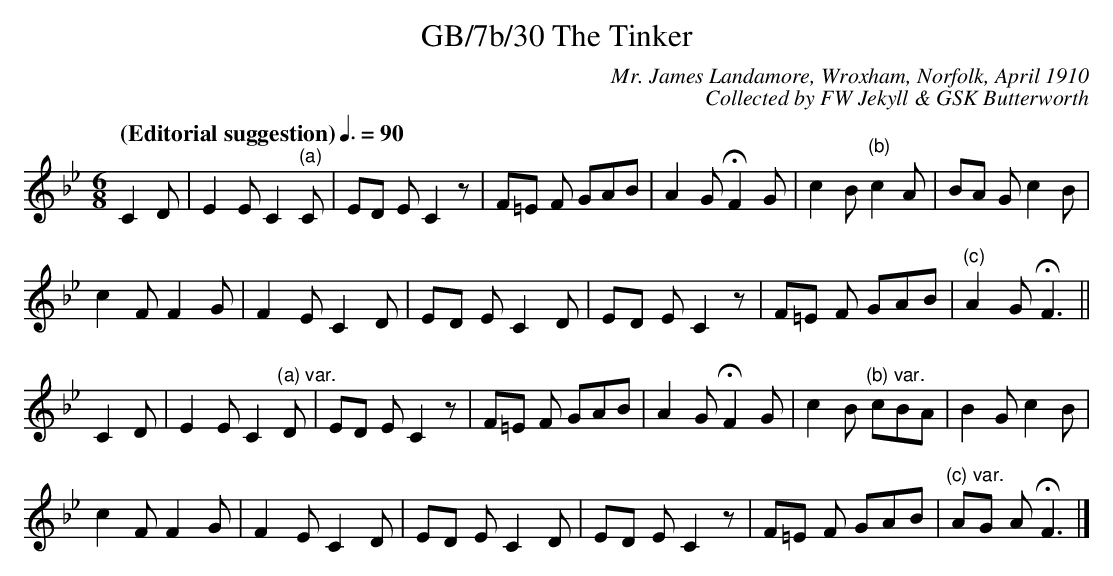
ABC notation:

X:1
T:GB/7b/30 The Tinker
C:Mr. James Landamore, Wroxham, Norfolk, April 1910
C:Collected by FW Jekyll & GSK Butterworth
L:1/8
M:6/8
Q:"(Editorial suggestion)" 3/8=90
K:Fmix
C2 D | E2 E C2 "^(a)"C | ED E C2 z | F=E F GAB | A2 G HF2 G |\
c2 B "^(b)"c2 A |BA G c2 B |
c2 F F2 G | F2 E C2 D | ED E C2 D | ED E C2 z | F=E F GAB |\
"^(c)"A2 G HF3 ||
C2 D |$ E2 E C2 "^(a) var."D | ED E C2 z | F=E F GAB | A2 G HF2 G |\
c2 B"^(b) var." cBA | B2 G c2 B |
c2 F F2 G | F2 E C2 D | ED E C2 D | ED E C2 z | F=E F GAB |\
"^(c) var."AG A HF3 |]
